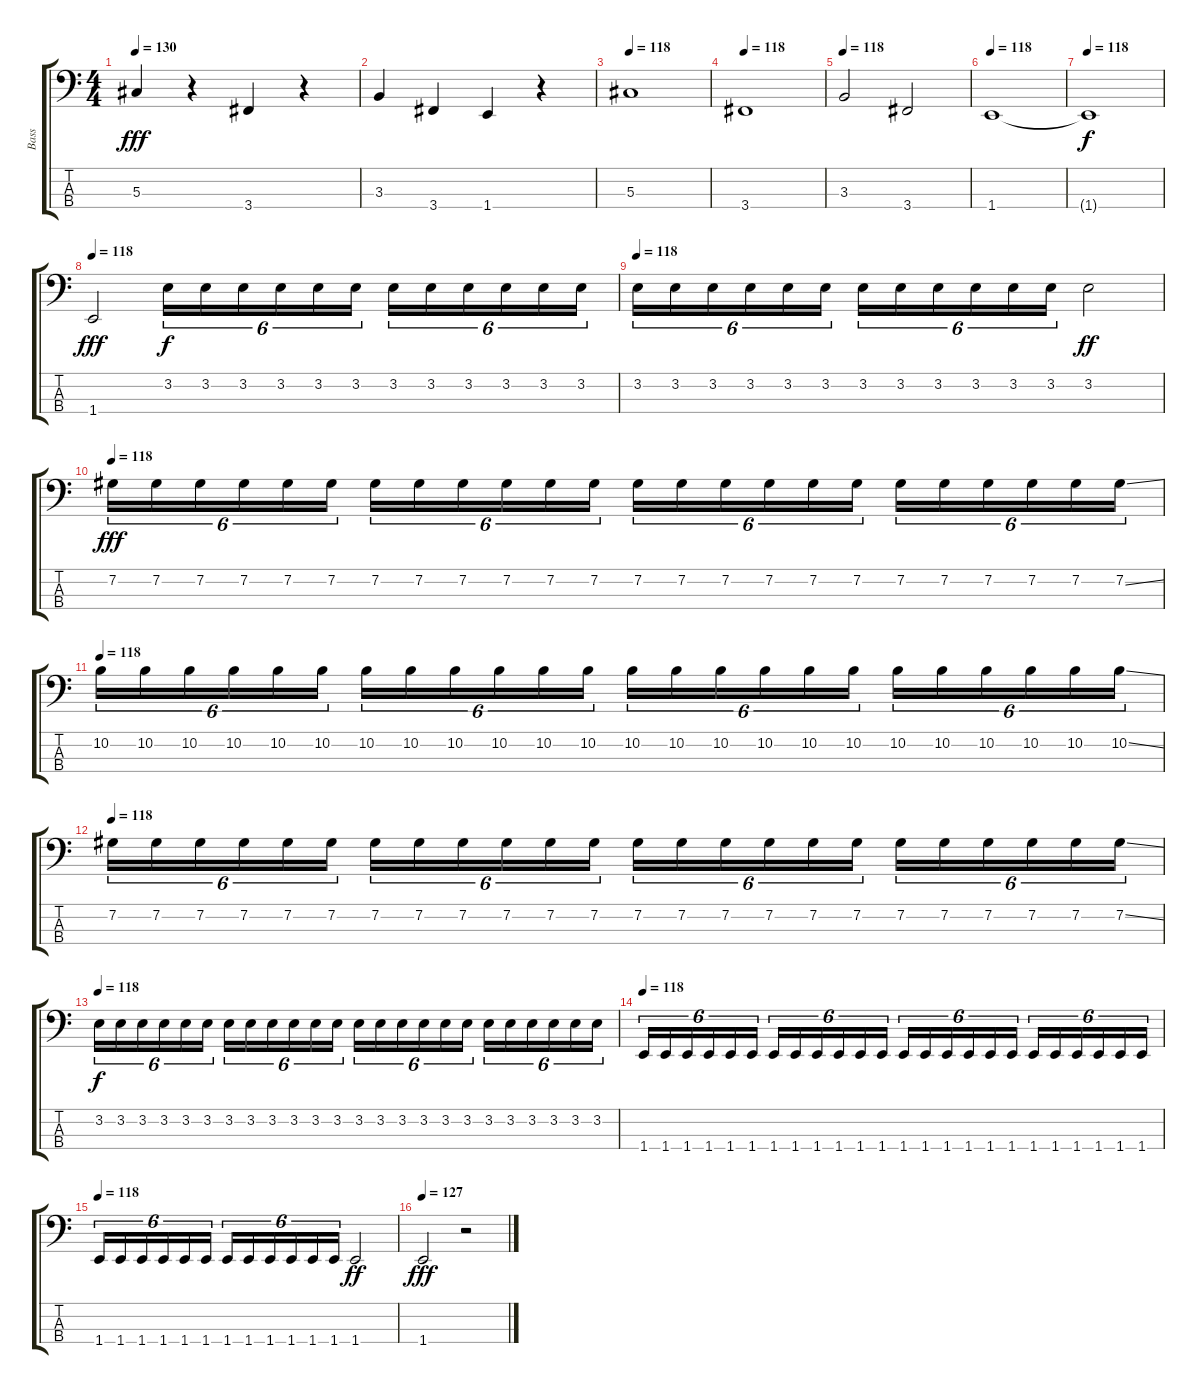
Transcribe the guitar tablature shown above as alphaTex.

\track ("Bass" "Bass") {instrument electricbassfinger}
\staff {score tabs}
\tuning (Gb2 Db2 Ab1 Eb1) {hide}
\ts (4 4)
\tempo 130
\clef f4
\ks c
5.3.4{dy fff} r.4 3.4.4 r.4 |
3.3.4 3.4.4 1.4.4 r.4 |
\tempo 118
5.3.1 |
\tempo 118
3.4.1 |
\tempo 118
3.3.2 3.4.2 |
\tempo 118
1.4.1 |
\tempo 118
1.4{t}.1{dy f} |
\tempo 118
1.4.2{dy fff} 3.2.16{tu (6 4) dy f} 3.2.16{tu (6 4)} 3.2.16{tu (6 4)} 3.2.16{tu (6 4)} 3.2.16{tu (6 4)} 3.2.16{tu (6 4)} 3.2.16{tu (6 4)} 3.2.16{tu (6 4)} 3.2.16{tu (6 4)} 3.2.16{tu (6 4)} 3.2.16{tu (6 4)} 3.2.16{tu (6 4)} |
\tempo 118
3.2.16{tu (6 4)} 3.2.16{tu (6 4)} 3.2.16{tu (6 4)} 3.2.16{tu (6 4)} 3.2.16{tu (6 4)} 3.2.16{tu (6 4)} 3.2.16{tu (6 4)} 3.2.16{tu (6 4)} 3.2.16{tu (6 4)} 3.2.16{tu (6 4)} 3.2.16{tu (6 4)} 3.2.16{tu (6 4)} 3.2.2{dy ff} |
\tempo 118
7.2.16{tu (6 4) dy fff} 7.2.16{tu (6 4)} 7.2.16{tu (6 4)} 7.2.16{tu (6 4)} 7.2.16{tu (6 4)} 7.2.16{tu (6 4)} 7.2.16{tu (6 4)} 7.2.16{tu (6 4)} 7.2.16{tu (6 4)} 7.2.16{tu (6 4)} 7.2.16{tu (6 4)} 7.2.16{tu (6 4)} 7.2.16{tu (6 4)} 7.2.16{tu (6 4)} 7.2.16{tu (6 4)} 7.2.16{tu (6 4)} 7.2.16{tu (6 4)} 7.2.16{tu (6 4)} 7.2.16{tu (6 4)} 7.2.16{tu (6 4)} 7.2.16{tu (6 4)} 7.2.16{tu (6 4)} 7.2.16{tu (6 4)} 7.2{ss}.16{tu (6 4)} |
\tempo 118
10.2.16{tu (6 4)} 10.2.16{tu (6 4)} 10.2.16{tu (6 4)} 10.2.16{tu (6 4)} 10.2.16{tu (6 4)} 10.2.16{tu (6 4)} 10.2.16{tu (6 4)} 10.2.16{tu (6 4)} 10.2.16{tu (6 4)} 10.2.16{tu (6 4)} 10.2.16{tu (6 4)} 10.2.16{tu (6 4)} 10.2.16{tu (6 4)} 10.2.16{tu (6 4)} 10.2.16{tu (6 4)} 10.2.16{tu (6 4)} 10.2.16{tu (6 4)} 10.2.16{tu (6 4)} 10.2.16{tu (6 4)} 10.2.16{tu (6 4)} 10.2.16{tu (6 4)} 10.2.16{tu (6 4)} 10.2.16{tu (6 4)} 10.2{ss}.16{tu (6 4)} |
\tempo 118
7.2.16{tu (6 4)} 7.2.16{tu (6 4)} 7.2.16{tu (6 4)} 7.2.16{tu (6 4)} 7.2.16{tu (6 4)} 7.2.16{tu (6 4)} 7.2.16{tu (6 4)} 7.2.16{tu (6 4)} 7.2.16{tu (6 4)} 7.2.16{tu (6 4)} 7.2.16{tu (6 4)} 7.2.16{tu (6 4)} 7.2.16{tu (6 4)} 7.2.16{tu (6 4)} 7.2.16{tu (6 4)} 7.2.16{tu (6 4)} 7.2.16{tu (6 4)} 7.2.16{tu (6 4)} 7.2.16{tu (6 4)} 7.2.16{tu (6 4)} 7.2.16{tu (6 4)} 7.2.16{tu (6 4)} 7.2.16{tu (6 4)} 7.2{ss}.16{tu (6 4)} |
\tempo 118
3.2.16{tu (6 4) dy f} 3.2.16{tu (6 4)} 3.2.16{tu (6 4)} 3.2.16{tu (6 4)} 3.2.16{tu (6 4)} 3.2.16{tu (6 4)} 3.2.16{tu (6 4)} 3.2.16{tu (6 4)} 3.2.16{tu (6 4)} 3.2.16{tu (6 4)} 3.2.16{tu (6 4)} 3.2.16{tu (6 4)} 3.2.16{tu (6 4)} 3.2.16{tu (6 4)} 3.2.16{tu (6 4)} 3.2.16{tu (6 4)} 3.2.16{tu (6 4)} 3.2.16{tu (6 4)} 3.2.16{tu (6 4)} 3.2.16{tu (6 4)} 3.2.16{tu (6 4)} 3.2.16{tu (6 4)} 3.2.16{tu (6 4)} 3.2.16{tu (6 4)} |
\tempo 118
1.4.16{tu (6 4)} 1.4.16{tu (6 4)} 1.4.16{tu (6 4)} 1.4.16{tu (6 4)} 1.4.16{tu (6 4)} 1.4.16{tu (6 4)} 1.4.16{tu (6 4)} 1.4.16{tu (6 4)} 1.4.16{tu (6 4)} 1.4.16{tu (6 4)} 1.4.16{tu (6 4)} 1.4.16{tu (6 4)} 1.4.16{tu (6 4)} 1.4.16{tu (6 4)} 1.4.16{tu (6 4)} 1.4.16{tu (6 4)} 1.4.16{tu (6 4)} 1.4.16{tu (6 4)} 1.4.16{tu (6 4)} 1.4.16{tu (6 4)} 1.4.16{tu (6 4)} 1.4.16{tu (6 4)} 1.4.16{tu (6 4)} 1.4.16{tu (6 4)} |
\tempo 118
1.4.16{tu (6 4)} 1.4.16{tu (6 4)} 1.4.16{tu (6 4)} 1.4.16{tu (6 4)} 1.4.16{tu (6 4)} 1.4.16{tu (6 4)} 1.4.16{tu (6 4)} 1.4.16{tu (6 4)} 1.4.16{tu (6 4)} 1.4.16{tu (6 4)} 1.4.16{tu (6 4)} 1.4.16{tu (6 4)} 1.4.2{dy ff} |
\tempo 127
1.4.2{dy fff} r.2
